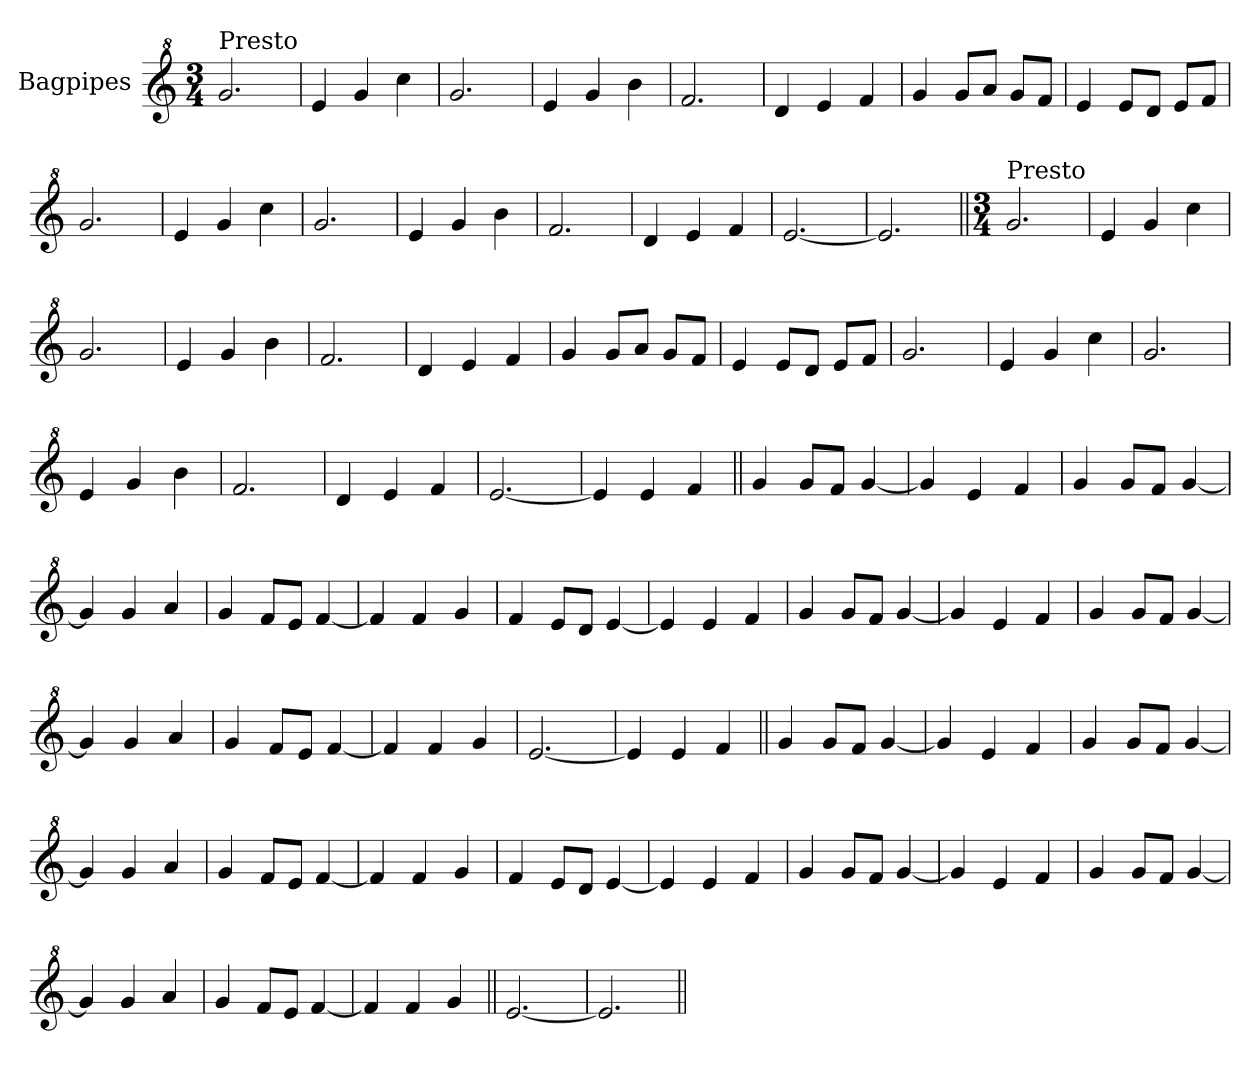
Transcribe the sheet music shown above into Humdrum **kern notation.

**kern
*part1
*staff1
*I"Bagpipes
*I'Bag
*clefG^2
*k[]
*M3/4
=1
!LO:TX:a:t=Presto
2.gg
=
4ee
4gg
4ccc
=
2.gg
=
4ee
4gg
4bb
=
2.ff
=
4dd
4ee
4ff
=
4gg
8ggL
8aaJ
8ggL
8ffJ
=
4ee
8eeL
8ddJ
8eeL
8ffJ
=
2.gg
=
4ee
4gg
4ccc
=
2.gg
=
4ee
4gg
4bb
=
2.ff
=
4dd
4ee
4ff
=
[2.ee
=
2.ee]
=||
*M3/4
!LO:TX:a:t=Presto
2.gg
=
4ee
4gg
4ccc
=
2.gg
=
4ee
4gg
4bb
=
2.ff
=
4dd
4ee
4ff
=
4gg
8ggL
8aaJ
8ggL
8ffJ
=
4ee
8eeL
8ddJ
8eeL
8ffJ
=
2.gg
=
4ee
4gg
4ccc
=
2.gg
=
4ee
4gg
4bb
=
2.ff
=
4dd
4ee
4ff
=
[2.ee
=
4ee]
4ee
4ff
=||
4gg
8ggL
8ffJ
[4gg
=
4gg]
4ee
4ff
=
4gg
8ggL
8ffJ
[4gg
=
4gg]
4gg
4aa
=
4gg
8ffL
8eeJ
[4ff
=
4ff]
4ff
4gg
=
4ff
8eeL
8ddJ
[4ee
=
4ee]
4ee
4ff
=
4gg
8ggL
8ffJ
[4gg
=
4gg]
4ee
4ff
=
4gg
8ggL
8ffJ
[4gg
=
4gg]
4gg
4aa
=
4gg
8ffL
8eeJ
[4ff
=
4ff]
4ff
4gg
=
[2.ee
=
4ee]
4ee
4ff
=||
4gg
8ggL
8ffJ
[4gg
=
4gg]
4ee
4ff
=
4gg
8ggL
8ffJ
[4gg
=
4gg]
4gg
4aa
=
4gg
8ffL
8eeJ
[4ff
=
4ff]
4ff
4gg
=
4ff
8eeL
8ddJ
[4ee
=
4ee]
4ee
4ff
=
4gg
8ggL
8ffJ
[4gg
=
4gg]
4ee
4ff
=
4gg
8ggL
8ffJ
[4gg
=
4gg]
4gg
4aa
=
4gg
8ffL
8eeJ
[4ff
=
4ff]
4ff
4gg
=||
[2.ee
=
2.ee]
=||
*-
